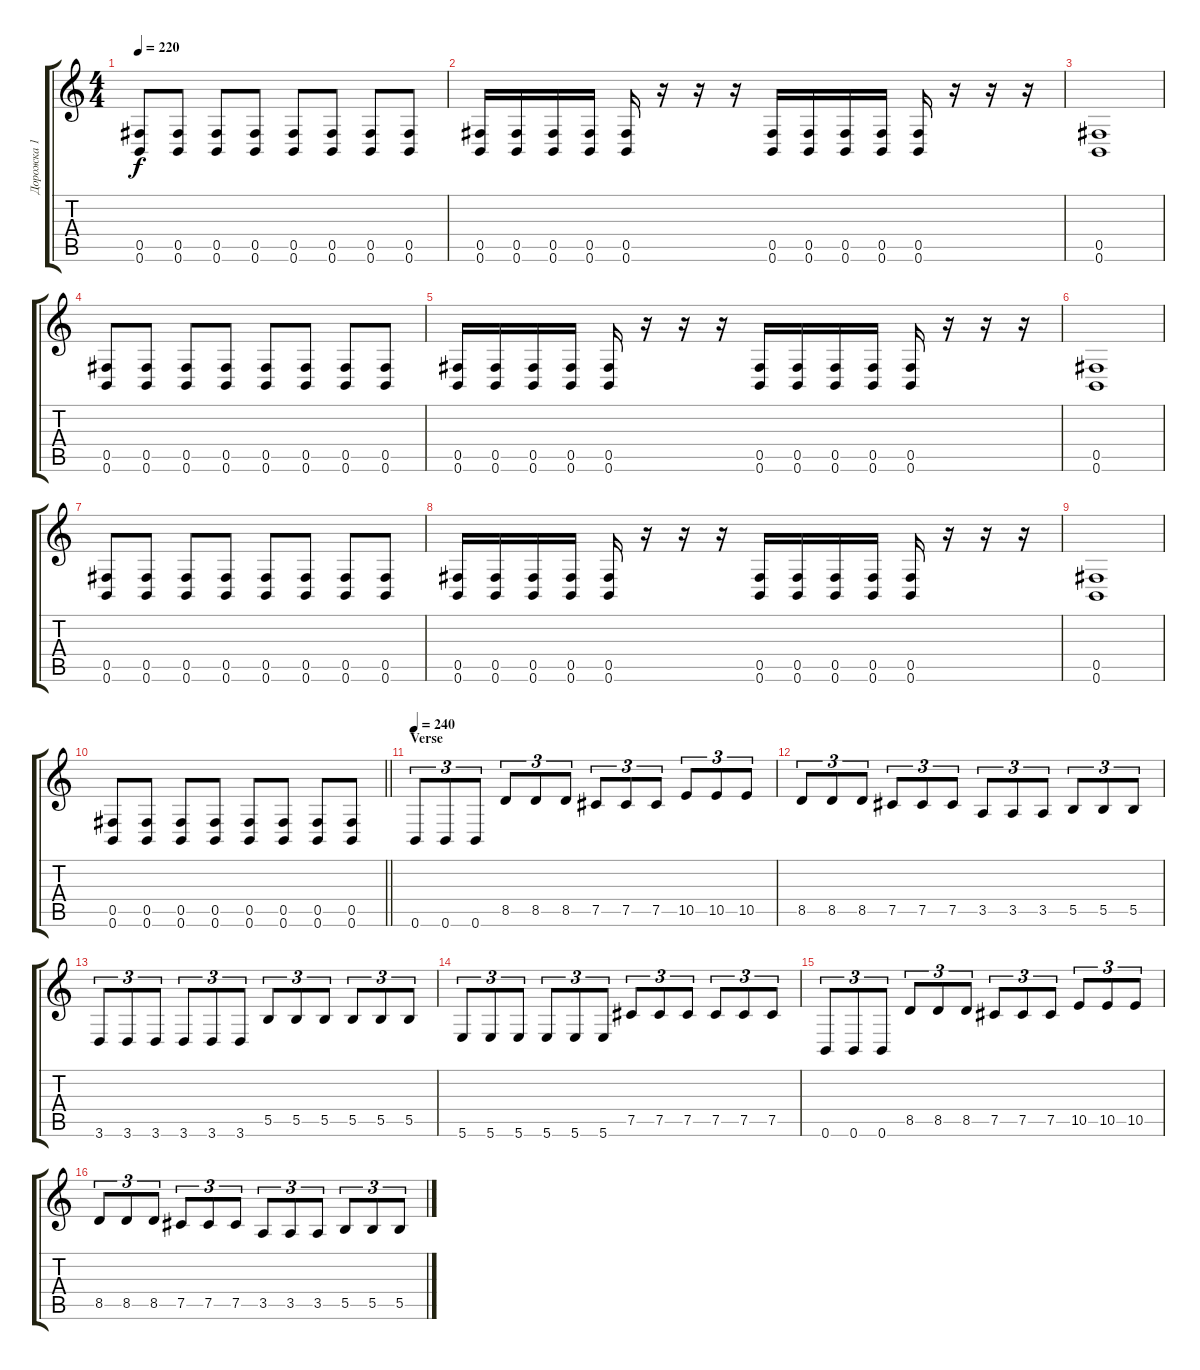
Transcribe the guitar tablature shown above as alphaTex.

\track ("Дорожка 1" "Дорожка 1") {instrument distortionguitar}
\staff {score tabs}
\tuning (Db4 Ab3 E3 B2 Gb2 B1) {hide}
\ts (4 4)
\tempo 220
\clef g2
\ks c
(0.5 0.6).8{dy f} (0.5 0.6).8 (0.5 0.6).8 (0.5 0.6).8 (0.5 0.6).8 (0.5 0.6).8 (0.5 0.6).8 (0.5 0.6).8 |
(0.5 0.6).16 (0.5 0.6).16 (0.5 0.6).16 (0.5 0.6).16 (0.5 0.6).16 r.16 r.16 r.16 (0.5 0.6).16 (0.5 0.6).16 (0.5 0.6).16 (0.5 0.6).16 (0.5 0.6).16 r.16 r.16 r.16 |
(0.5 0.6).1 |
(0.5 0.6).8 (0.5 0.6).8 (0.5 0.6).8 (0.5 0.6).8 (0.5 0.6).8 (0.5 0.6).8 (0.5 0.6).8 (0.5 0.6).8 |
(0.5 0.6).16 (0.5 0.6).16 (0.5 0.6).16 (0.5 0.6).16 (0.5 0.6).16 r.16 r.16 r.16 (0.5 0.6).16 (0.5 0.6).16 (0.5 0.6).16 (0.5 0.6).16 (0.5 0.6).16 r.16 r.16 r.16 |
(0.5 0.6).1 |
(0.5 0.6).8 (0.5 0.6).8 (0.5 0.6).8 (0.5 0.6).8 (0.5 0.6).8 (0.5 0.6).8 (0.5 0.6).8 (0.5 0.6).8 |
(0.5 0.6).16 (0.5 0.6).16 (0.5 0.6).16 (0.5 0.6).16 (0.5 0.6).16 r.16 r.16 r.16 (0.5 0.6).16 (0.5 0.6).16 (0.5 0.6).16 (0.5 0.6).16 (0.5 0.6).16 r.16 r.16 r.16 |
(0.5 0.6).1 |
\barLineRight lightlight
(0.5 0.6).8 (0.5 0.6).8 (0.5 0.6).8 (0.5 0.6).8 (0.5 0.6).8 (0.5 0.6).8 (0.5 0.6).8 (0.5 0.6).8 |
\section ("" "Verse")
\tempo 240
0.6.8{tu (3 2)} 0.6.8{tu (3 2)} 0.6.8{tu (3 2)} 8.5.8{tu (3 2)} 8.5.8{tu (3 2)} 8.5.8{tu (3 2)} 7.5.8{tu (3 2)} 7.5.8{tu (3 2)} 7.5.8{tu (3 2)} 10.5.8{tu (3 2)} 10.5.8{tu (3 2)} 10.5.8{tu (3 2)} |
8.5.8{tu (3 2)} 8.5.8{tu (3 2)} 8.5.8{tu (3 2)} 7.5.8{tu (3 2)} 7.5.8{tu (3 2)} 7.5.8{tu (3 2)} 3.5.8{tu (3 2)} 3.5.8{tu (3 2)} 3.5.8{tu (3 2)} 5.5.8{tu (3 2)} 5.5.8{tu (3 2)} 5.5.8{tu (3 2)} |
3.6.8{tu (3 2)} 3.6.8{tu (3 2)} 3.6.8{tu (3 2)} 3.6.8{tu (3 2)} 3.6.8{tu (3 2)} 3.6.8{tu (3 2)} 5.5.8{tu (3 2)} 5.5.8{tu (3 2)} 5.5.8{tu (3 2)} 5.5.8{tu (3 2)} 5.5.8{tu (3 2)} 5.5.8{tu (3 2)} |
5.6.8{tu (3 2)} 5.6.8{tu (3 2)} 5.6.8{tu (3 2)} 5.6.8{tu (3 2)} 5.6.8{tu (3 2)} 5.6.8{tu (3 2)} 7.5.8{tu (3 2)} 7.5.8{tu (3 2)} 7.5.8{tu (3 2)} 7.5.8{tu (3 2)} 7.5.8{tu (3 2)} 7.5.8{tu (3 2)} |
0.6.8{tu (3 2)} 0.6.8{tu (3 2)} 0.6.8{tu (3 2)} 8.5.8{tu (3 2)} 8.5.8{tu (3 2)} 8.5.8{tu (3 2)} 7.5.8{tu (3 2)} 7.5.8{tu (3 2)} 7.5.8{tu (3 2)} 10.5.8{tu (3 2)} 10.5.8{tu (3 2)} 10.5.8{tu (3 2)} |
8.5.8{tu (3 2)} 8.5.8{tu (3 2)} 8.5.8{tu (3 2)} 7.5.8{tu (3 2)} 7.5.8{tu (3 2)} 7.5.8{tu (3 2)} 3.5.8{tu (3 2)} 3.5.8{tu (3 2)} 3.5.8{tu (3 2)} 5.5.8{tu (3 2)} 5.5.8{tu (3 2)} 5.5.8{tu (3 2)}
